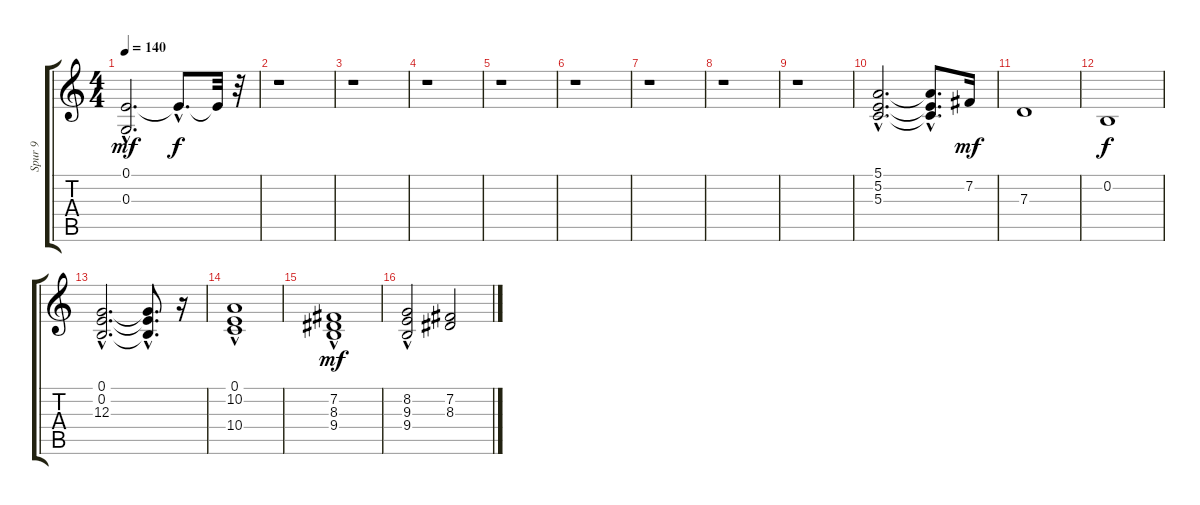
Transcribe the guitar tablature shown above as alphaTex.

\track ("Spur 9" "Spur 9") {instrument stringensemble2}
\staff {score tabs}
\tuning (E4 B3 G3 D3 A2 E2) {hide}
\ts (4 4)
\tempo 140
\clef g2
\ks c
(0.1{hac} 0.3{hac}).2{d dy mf} 0.1{hac t}.8{d dy f} 0.1{t}.32 r.32 |
r.1 |
r.1 |
r.1 |
r.1 |
r.1 |
r.1 |
r.1 |
r.1 |
(5.1{hac} 5.2{hac} 5.3{hac}).2{d} (5.1{t} 5.2{hac t} 5.3{t}).8{d} 7.2.16{dy mf} |
7.3.1 |
0.2.1{dy f} |
(0.1{hac} 0.2{hac} 12.3{hac}).2{d} (0.1{hac t} 0.2{t} 12.3{hac t}).8{d} r.16 |
(0.1{hac} 10.2 10.4).1 |
(7.2{hac} 8.3 9.4{hac}).1{dy mf} |
(8.2{hac} 9.3{hac} 9.4).2 (7.2 8.3).2
